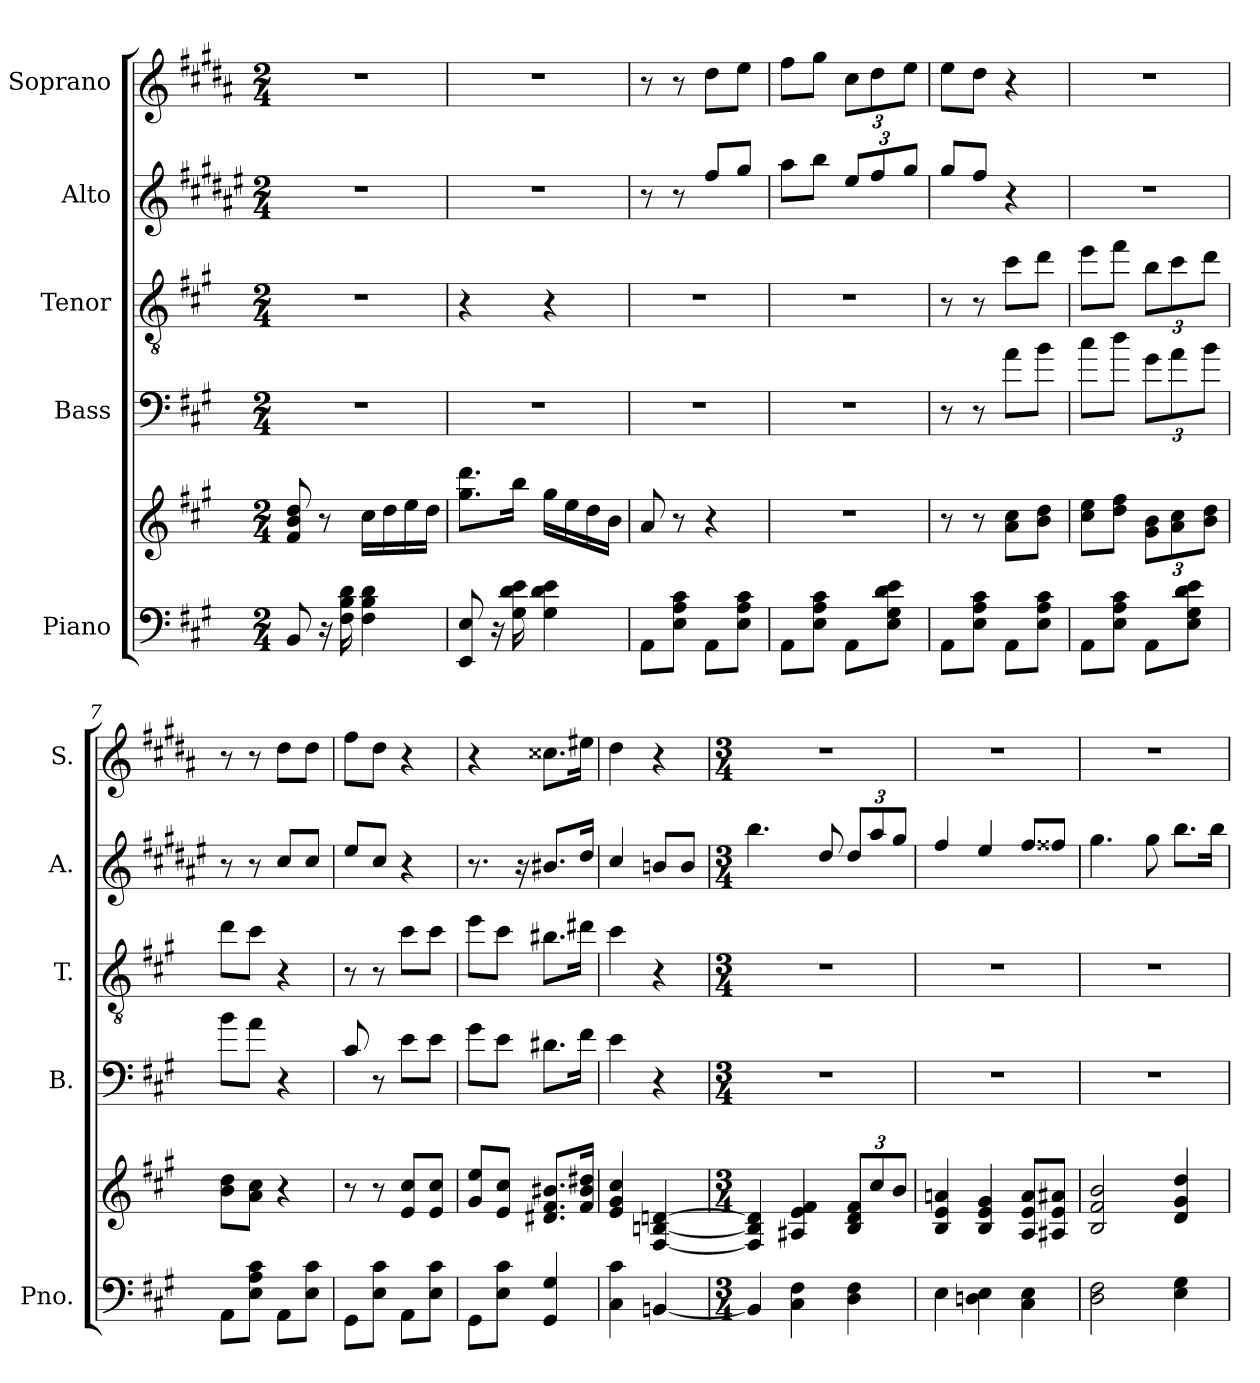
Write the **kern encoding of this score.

**kern	**kern	**kern	**kern	**kern	**kern
*part5	*part5	*part4	*part3	*part2	*part1
*staff6	*staff5	*staff4	*staff3	*staff2	*staff1
*I"Piano	*	*I"Bass	*I"Tenor	*I"Alto	*I"Soprano
*I'Pno.	*	*I'B.	*I'T.	*I'A.	*I'S.
*clefF4	*clefG2	*clefF4	*clefGv2	*clefG2	*clefG2
*	*	*ITrd12c21	*ITrd8c14	*ITrd5c9	*ITrd1c2
*k[f#c#g#]	*k[f#c#g#]	*k[f#c#g#]	*k[f#c#g#]	*k[f#c#g#]	*k[f#c#g#]
*M2/4	*M2/4	*M2/4	*M2/4	*M2/4	*M2/4
*MM100	*MM100	*MM100	*MM100	*MM100	*MM100
=1	=1	=1	=1	=1	=1
8BB/	8f#/ 8b/ 8dd/	2r	2r	2r	2r
16r	8r	.	.	.	.
16F#\ 16B\ 16d\	.	.	.	.	.
4F#\ 4B\ 4d\	16cc#\LL	.	.	.	.
.	16dd\	.	.	.	.
.	16ee\	.	.	.	.
.	16dd\JJ	.	.	.	.
=2	=2	=2	=2	=2	=2
8EE/ 8E/	8.gg#\ 8.ddd\L	2r	4r	2r	2r
16r	.	.	.	.	.
16G#\ 16d\ 16e\	16bb\Jk	.	.	.	.
4G#\ 4d\ 4e\	16gg#\LL	.	4r	.	.
.	16ee\	.	.	.	.
.	16dd\	.	.	.	.
.	16b\JJ	.	.	.	.
=3	=3	=3	=3	=3	=3
8AA\L	8a/	2r	2r	8r	8r
8E\ 8A\ 8c#\J	8r	.	.	8r	8r
*	*	*	*	*	*MM100
8AA\L	4r	.	.	8a/L	8cc#\L
8E\ 8A\ 8c#\J	.	.	.	8b/J	8dd\J
=4	=4	=4	=4	=4	=4
8AA\L	2r	2r	2r	8cc#\L	8ee\L
8E\ 8A\ 8c#\J	.	.	.	8dd\J	8ff#\J
*	*	*	*	*Xbrackettup	*Xbrackettup
8AA\L	.	.	.	12g#/L	12b\L
.	.	.	.	12a/	12cc#\
8E\ 8G#\ 8d\ 8e\J	.	.	.	.	.
.	.	.	.	12b/J	12dd\J
=5	=5	=5	=5	=5	=5
8AA\L	8r	8r	8r	8b/L	8dd\L
8E\ 8A\ 8c#\J	8r	8r	8r	8a/J	8cc#\J
8AA\L	8a\ 8cc#\L	8A\L	8c#\L	4r	4r
8E\ 8A\ 8c#\J	8b\ 8dd\J	8B\J	8d\J	.	.
=6	=6	=6	=6	=6	=6
8AA\L	8cc#\ 8ee\L	8c#\L	8e\L	2r	2r
8E\ 8A\ 8c#\J	8dd\ 8ff#\J	8d\J	8f#\J	.	.
*	*Xbrackettup	*Xbrackettup	*Xbrackettup	*	*
8AA\L	12g#\ 12b\L	12G#\L	12B\L	.	.
.	12a\ 12cc#\	12A\	12c#\	.	.
8E\ 8G#\ 8d\ 8e\J	.	.	.	.	.
.	12b\ 12dd\J	12B\J	12d\J	.	.
!!LO:LB:g=z
=7	=7	=7	=7	=7	=7
8AA\L	8b\ 8dd\L	8B\L	8d\L	8r	8r
8E\ 8A\ 8c#\J	8a\ 8cc#\J	8A\J	8c#\J	8r	8r
8AA\L	4r	4r	4r	8e/L	8cc#\L
8E\ 8c#\J	.	.	.	8e/J	8cc#\J
=8	=8	=8	=8	=8	=8
8GG#\L	8r	8C#/	8r	8g#/L	8ee\L
8E\ 8c#\J	8r	8r	8r	8e/J	8cc#\J
8AA\L	8e/ 8cc#/L	8E\L	8c#\L	4r	4r
8E\ 8c#\J	8e/ 8cc#/J	8E\J	8c#\J	.	.
=9	=9	=9	=9	=9	=9
8GG#\L	8g#/ 8ee/L	8G#\L	8e\L	8.r	4r
8E\ 8c#\J	8e/ 8cc#/J	8E\J	8c#\J	.	.
.	.	.	.	16r	.
4GG#/ 4G#/	8.d#X/ 8.f#/ 8.b#X/L	8.D#X\L	8.B#X\L	8.d#X/L	8.b#X\L
.	16f#/ 16b#/ 16dd#X/Jk	16F#\Jk	16d#X\Jk	16f#/Jk	16dd#X\Jk
=10	=10	=10	=10	=10	=10
*	*	*	*	*	*MM40
4C#\ 4c#\	4e/ 4g#/ 4cc#/	4E\	4c#\	4e/	4cc#\
*	*	*	*	*	*MM100
[4BBn/	[4F#/ [4Bn/ [4dn/	4r	4r	8dn/L	4r
.	.	.	.	8d/J	.
=11	=11	=11	=11	=11	=11
*M3/4	*M3/4	*M3/4	*M3/4	*M3/4	*M3/4
*	*	*	*	*	*MM90
4BB/]	4F#/] 4B/] 4d/]	2.r	2.r	4.dd\	2.r
4C#\ 4F#\	4A#X/ 4e/ 4f#/	.	.	.	.
.	.	.	.	8f#/	.
4D\ 4F#\	12B/ 12d/ 12f#/L	.	.	12f#/L	.
.	12cc#/	.	.	12cc#/	.
.	12b/J	.	.	12b/J	.
=12	=12	=12	=12	=12	=12
4E\	4B/ 4e/ 4an/	2.r	2.r	4a/	2.r
4Dn\ 4E\	4B/ 4e/ 4g#/	.	.	4g#/	.
4C#\ 4E\	8A/ 8e/ 8a/L	.	.	8a/L	.
.	8A#X/ 8e/ 8a#X/J	.	.	8a#X/J	.
=13	=13	=13	=13	=13	=13
2D\ 2F#\	2B/ 2f#/ 2b/	2.r	2.r	4.b\	2.r
.	.	.	.	8b\	.
4E\ 4G#\	4d/ 4g#/ 4dd/	.	.	8.dd\L	.
.	.	.	.	16dd\Jk	.
=	=	=	=	=	=
*-	*-	*-	*-	*-	*-
